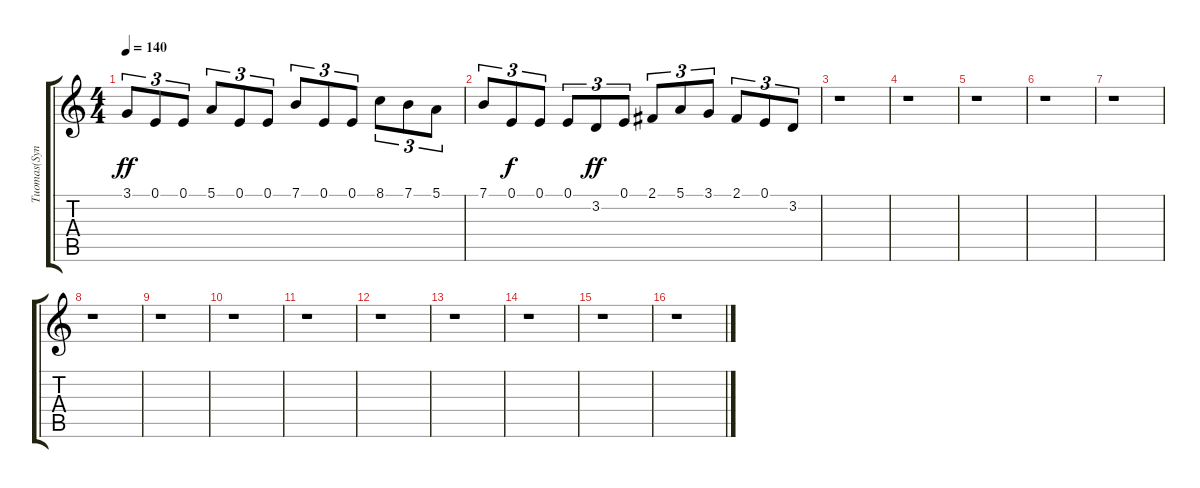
\track ("Tuomas(Synth)" "Tuomas(Syn") {instrument stringensemble1}
\staff {score tabs}
\tuning (E4 B3 G3 D3 A2 E2) {hide}
\ts (4 4)
\tempo 140
\clef g2
\ks c
3.1.8{tu (3 2) dy ff} 0.1.8{tu (3 2)} 0.1.8{tu (3 2)} 5.1.8{tu (3 2)} 0.1.8{tu (3 2)} 0.1.8{tu (3 2)} 7.1.8{tu (3 2)} 0.1.8{tu (3 2)} 0.1.8{tu (3 2)} 8.1.8{tu (3 2)} 7.1.8{tu (3 2)} 5.1.8{tu (3 2)} |
7.1.8{tu (3 2)} 0.1.8{tu (3 2) dy f} 0.1.8{tu (3 2)} 0.1.8{tu (3 2)} 3.2.8{tu (3 2) dy ff} 0.1.8{tu (3 2)} 2.1.8{tu (3 2)} 5.1.8{tu (3 2)} 3.1.8{tu (3 2)} 2.1.8{tu (3 2)} 0.1.8{tu (3 2)} 3.2.8{tu (3 2)} |
r.1 |
r.1 |
r.1 |
r.1 |
r.1 |
r.1 |
r.1 |
r.1 |
r.1 |
r.1 |
r.1 |
r.1 |
r.1 |
r.1
